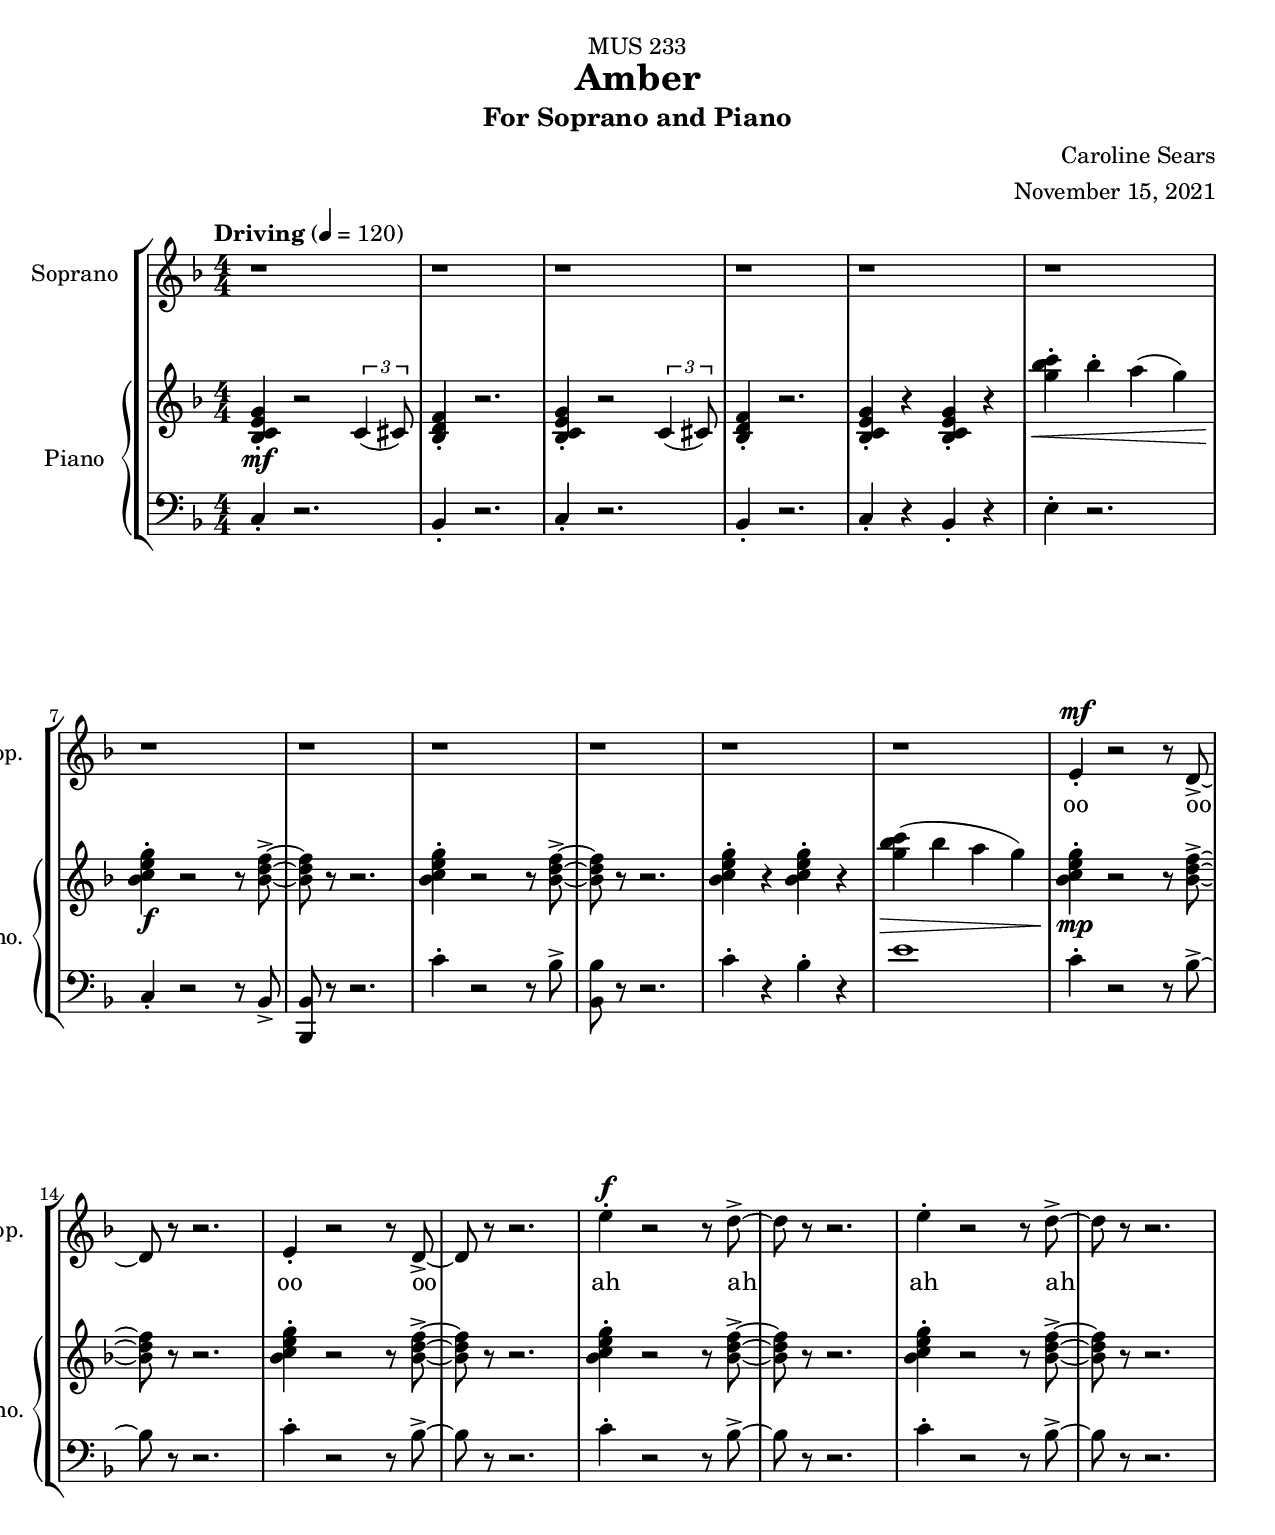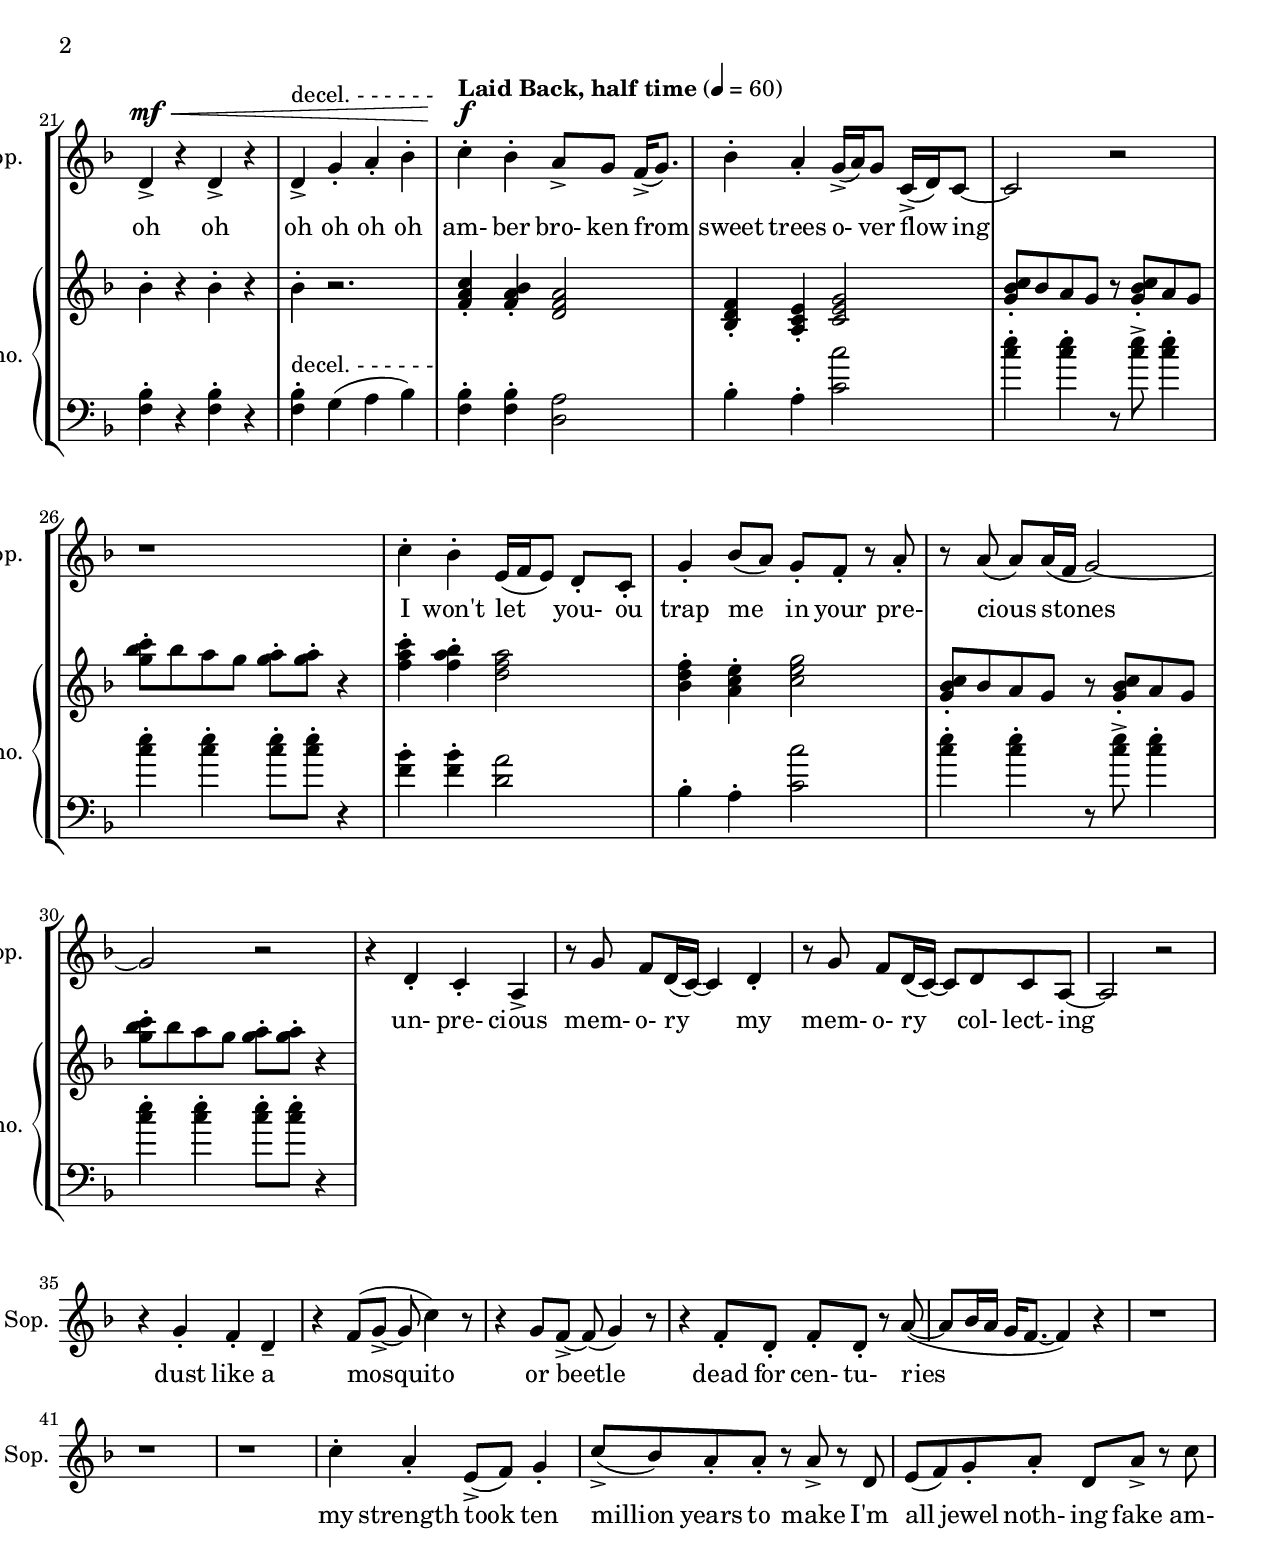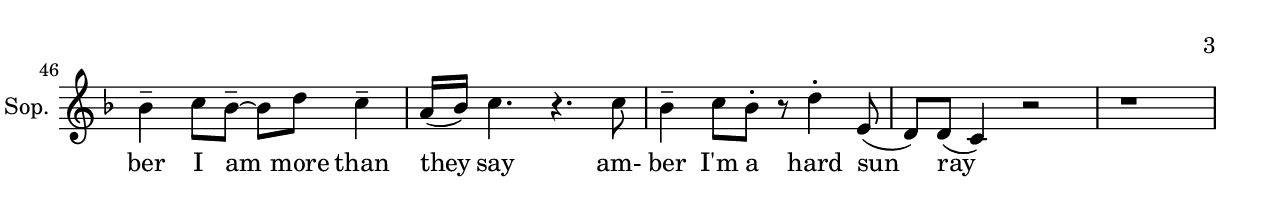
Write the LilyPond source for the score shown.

%%%%%%%%%%%%%%%%%%%% Header + Paper Dimensions %%%%%%%%%%%%%%%%%%%%
\header {
  title = "Amber"
    subtitle = "For Soprano and Piano"
    dedication = "MUS 233"
    composer = "Caroline Sears"
    arranger = "November 15, 2021"
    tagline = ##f

}
\paper {
  #(set-paper-size "ansi a")
  #(define top-margin (* 0.75 in))
}

%%%%%%%%%%%%%%%%%%%% Musical/Lyrical Content %%%%%%%%%%%%%%%%%%%%%%%%%%

%%%%% VOICE PART %%%%%%%%%%%
theNotes = \relative c'' {
    \set Staff.midiInstrument = "flute"
    \key f \major % C mixolydian
    \numericTimeSignature \time 4/4
    \tempo "Driving" 4 = 120
    \dynamicUp

    %%Intro %%
    r1 | r1 |r1 | r1 | r1 | r1 | r1 | r1 | r1 | r1 | r1 | r1 |
    e,4\staccato\mf r2 r8 d8\accent~ |d8 r8 r2. |e4\staccato r2 r8 d8\accent~ |d8 r8 r2. 
    e'4\staccato\f r2 r8 d8\accent~ |d8 r8 r2. |e4\staccato r2 r8 d8\accent~ |d8 r8 r2. 
    d,4\accent\mf\< r4 d4\accent r4| d4\accent^\markup{"decel. - - - - - -"}  g4\staccato a4\staccato bes\staccato |


    %% Verse 1 %%
    \tempo "Laid Back, half time" 4 = 60
    c4\staccato\!\f bes4\staccato  a8\accent g8 f16\accent (g8.) | bes4\staccato  a\staccato g16\accent (a16) g8 c,16\accent (d16) c8~ |
    c2 r2 | r1 | c'4\staccato bes4\staccato  e,16 (f16 e8)  d8\staccato c8\staccato | g'4\staccato bes8 (a) g8\staccato f8\staccato r8 a8\staccato |
    r8 a8 (a) a16 (f16 g2)~ | g2 r2 |
    r4 d4\staccato c4\staccato a\accent |r8 g'8 f d16 (c16)~c4 d4\staccato | r8 g8 f d16 (c16)~c8 d8 c8 a~ |a2 r2 |
    r4 g'4\staccato f4\staccato d4\tenuto | r4 f8 (g8\accent~g8 c4) r8 | r4 g8 f8\accent~f8 (g4) r8 | r4 f8\staccato d\staccato f\staccato d\staccato r8 a'8(~a8 bes16  a16 
    g f8.~f4)  r4| r1 |r1| r1 |
    c'4\staccato a\staccato e8\accent (f8) g4\staccato | c8\accent (bes) a8\staccato a8\staccato r8 a\accent r8 d,8 |
    e8 (f) g8\staccato a8\staccato  d,8 a'8\accent r8 c8| bes4\tenuto c8 bes8\tenuto~bes8 d8 c4\tenuto| a16 (bes) c4. r4. c8|
    bes4\tenuto c8 bes8\staccato r8 d4\staccato e,8 (d8) d8 (c4) r2 | r1 |


    %% Verse 2 %%

    %% Breakdown %%

    %% Verse 3? %%

    %% End %%
    
  }

theWords =  \lyricmode {
      %% Intro %%%
      oo oo oo oo
      ah ah ah ah
      oh oh oh oh oh oh
      %% Verse 1%%%
      am- ber bro- ken from
      sweet trees o- ver flow ing
      I won't let you- _ou  trap me
      in your pre- cious stones_
      un- pre- cious mem- o- ry my
      mem- o- ry col- lect- ing
      dust like a mosquito or beetle
      dead for cen- tu- ries
      my strength took ten million
      years to make 
      I'm all jewel noth- ing fake
      am- ber I am more than they say
      am- ber I'm a hard sun ray 

  }

%%%%%% PIANO PART %%%%%%%%%%
righthand =\relative c' {
    \set Staff.midiInstrument = "piano"
    \key f \major
    \numericTimeSignature \time 4/4

    %%%%%%%% INTRO %%%%%%%%
    \tempo "Driving" 4 = 120
    <bes c e g>4\staccato\mf r2 \tuplet 3/2 {c4 (cis8)} | <bes d f>4\staccato r2.|
    <bes c e g>4\staccato r2 \tuplet 3/2 {c4 (cis8)} | <bes d f>4\staccato r2.|
    <bes c e g>4\staccato r4 <bes c e g>4\staccato r4|
    <g'' bes c>4\staccato\< bes\staccato a (g) |
    <bes, c e g>4\staccato\!\f r2 r8 <bes d f>8\accent~|<bes d f>8 r8 r2. |
    <bes c e g>4\staccato r2 r8 <bes d f>8\accent~|<bes d f>8 r8 r2. |
    <bes c e g>4\staccato r4 <bes c e g>4\staccato r4|
    <g' bes c>4\> (bes a g) |
    <bes, c e g>4\!\mp\staccato r2 r8 <bes d f>8\accent~|<bes d f>8 r8 r2. |
    <bes c e g>4\staccato r2 r8 <bes d f>8\accent~|<bes d f>8 r8 r2. |
    <bes c e g>4\staccato r2 r8 <bes d f>8\accent~|<bes d f>8 r8 r2. |
    <bes c e g>4\staccato r2 r8 <bes d f>8\accent~|<bes d f>8 r8 r2. |
    bes4\staccato r4 bes4\staccato r4 | bes4\staccato r2. | 
    
    %%%% VERSE 1 %%%%%%%%
    \tempo "Laid Back, half time" 4 = 60
    <f a c>4\staccato <f a bes>\staccato <d f a>2 | <bes d f>4\staccato <a c e>4\staccato  <c e g>2 |
    <g' bes c>8\staccato  bes  a g r8 <g bes c>8\staccato a g | <g' bes c>8\staccato  bes  a g <g a>8\staccato <g a>8\staccato r4|
    <f a c>4\staccato <f a bes>\staccato <d f a>2 | <bes d f>4\staccato <a c e>4\staccato  <c e g>2 |
    <g bes c>8\staccato  bes  a g r8 <g bes c>8\staccato a g | <g' bes c>8\staccato  bes  a g <g a>8\staccato <g a>8\staccato r4|
  }

lefthand = \relative c {
    \set Staff.midiInstrument = "piano"
    \key f \major
    \numericTimeSignature \time 4/4
    \clef "bass"

    %%%%%%%% INTRO %%%%%%%%
    \tempo "Driving" 4 = 120
    c4\staccato r2.|bes4\staccato r2. |
    c4\staccato r2.|bes4\staccato r2. |
    c4\staccato r4 bes4\staccato r4|
    e4\staccato r2.|
    c4\staccato r2 r8 bes8\accent|<bes bes,>8 r8 r2. |
    c'4\staccato r2 r8 bes8\accent|<bes bes,>8 r8 r2. |
    c4\staccato r4 bes4\staccato r4|
    e1|
    c4\staccato r2 r8 bes8\accent~|bes8 r8 r2. |
    c4\staccato r2 r8 bes8\accent~|bes8 r8 r2. |
    c4\staccato r2 r8 bes8\accent~|bes8 r8 r2. |
    c4\staccato r2 r8 bes8\accent~|bes8 r8 r2. |
    <bes f>4\staccato r4 <bes f>4\staccato r4 |
    <bes f>4\staccato^\markup{"decel. - - - - - -"} g4 (a bes) |

    %%%%% VERSE 1 %%%%%%%%%%
    \tempo "Laid Back, half time" 4 = 60
    <f bes>4\staccato <f bes>4\staccato <d a'>2 | bes'4\staccato a4\staccato <c c'>2| 
    <c' e>4\staccato <c e>\staccato r8 <c e>\accent <c e>4\staccato  |
     <c e>4\staccato <c e>\staccato <c e>8\staccato <c e>8\staccato r4 |
     <f, bes>4\staccato <f bes>4\staccato <d a'>2 | bes4\staccato a4\staccato <c c'>2|
     <c' e>4\staccato <c e>\staccato r8 <c e>\accent <c e>4\staccato  |
     <c e>4\staccato <c e>\staccato <c e>8\staccato <c e>8\staccato r4 |

    
  }

%%%%%%%%%%%%%%%%%%%%%%% Score Setup %%%%%%%%%%%%%%%%%%%%%%%%%%%%%%%%%%%
\score {
\new StaffGroup <<
  \new Staff \with {instrumentName = "Soprano" 
    shortInstrumentName = #"Sop. "}
  \new Voice = vocals \theNotes
  \new Lyrics \lyricsto vocals \theWords
  

  \new PianoStaff \with { instrumentName = "Piano" 
    shortInstrumentName = #"Pno. "}
  <<
    \new Staff = "upper" \righthand
    \new Staff = "lower" \lefthand
  >>
>>

  \layout {}
  \midi {}
}